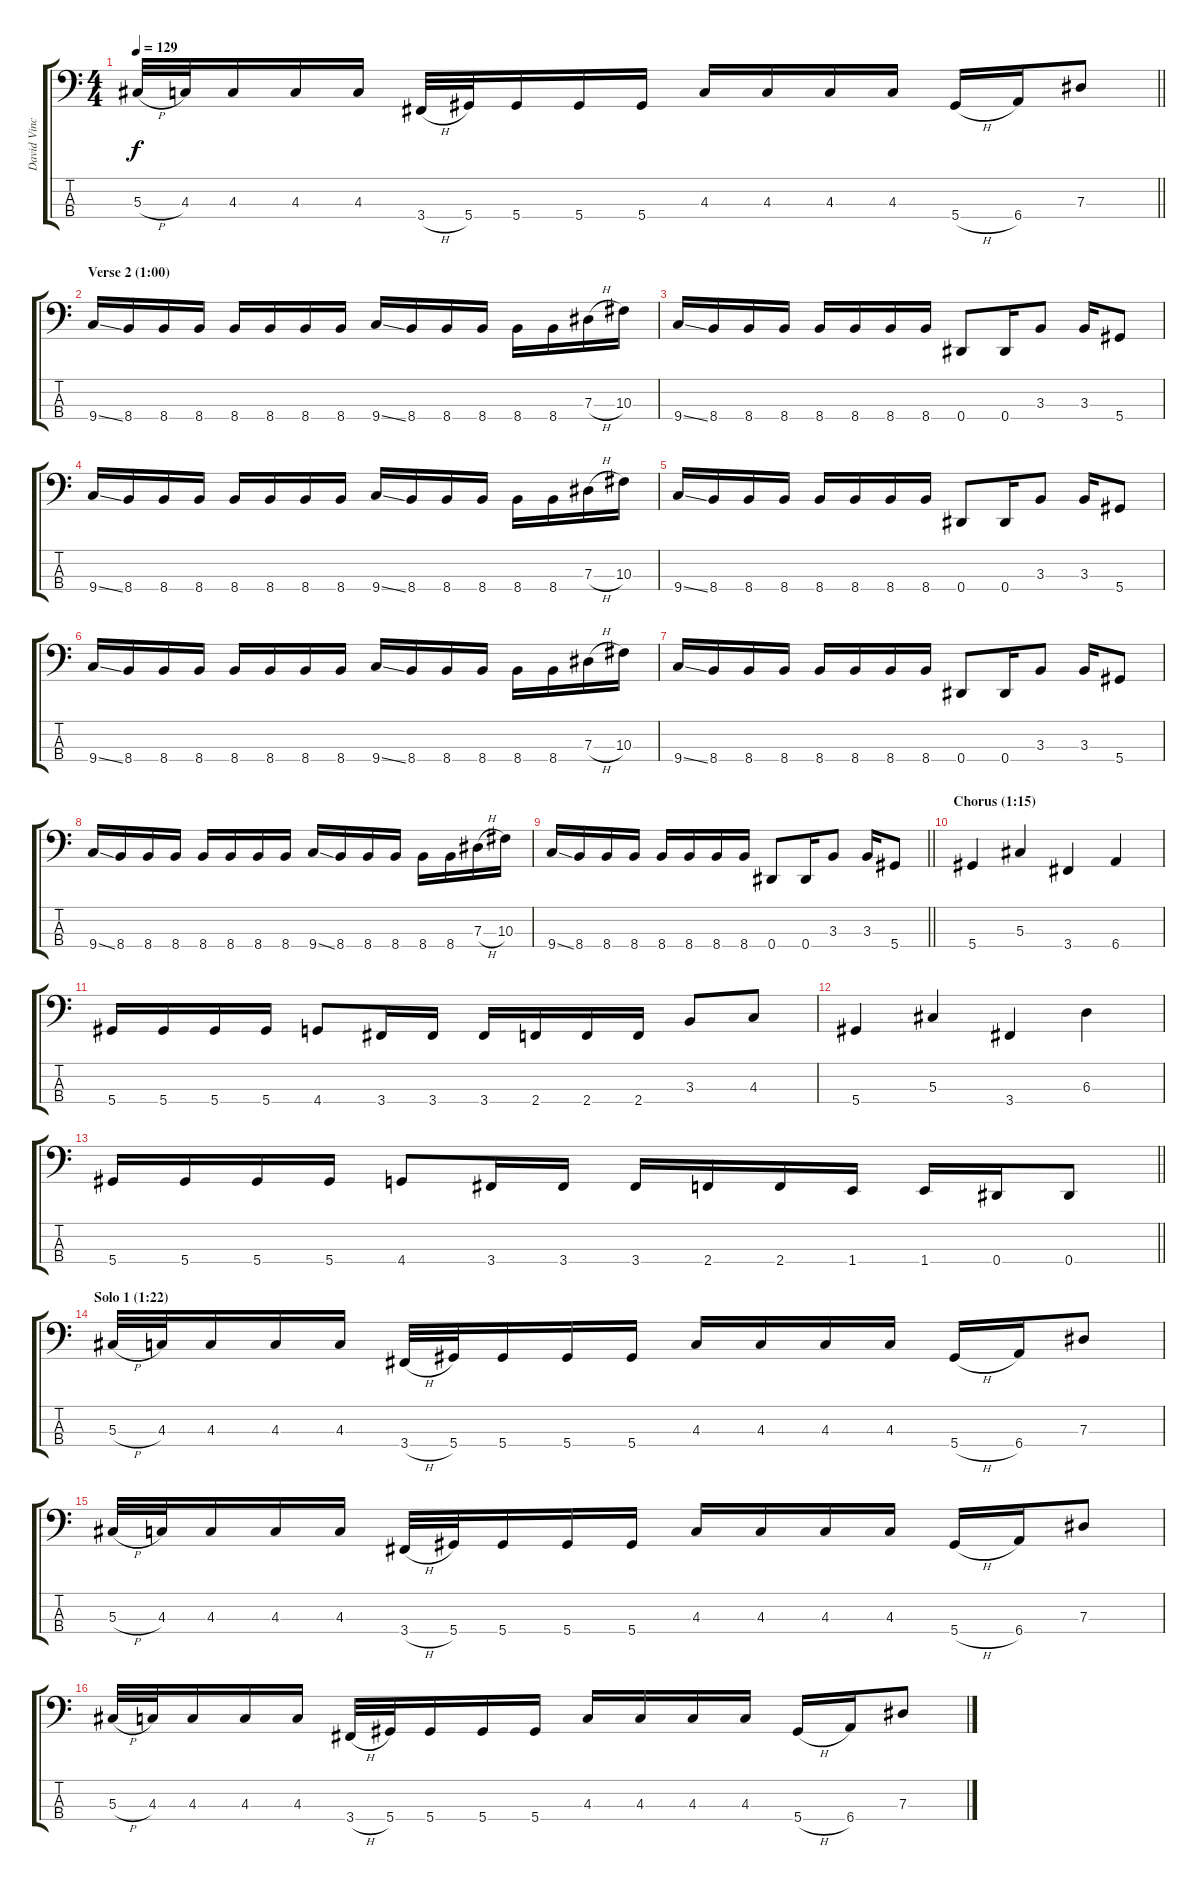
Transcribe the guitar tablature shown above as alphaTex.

\track ("David Vincent" "David Vinc") {instrument electricbasspick}
\staff {score tabs}
\tuning (Gb2 Db2 Ab1 Eb1) {hide}
\ts (4 4)
\tempo 129
\clef f4
\barLineRight lightlight
\ks c
5.3{h}.32{dy f} 4.3.32 4.3.16 4.3.16 4.3.16 3.4{h}.32 5.4.32 5.4.16 5.4.16 5.4.16 4.3.16 4.3.16 4.3.16 4.3.16 5.4{h}.16 6.4.16 7.3.8 |
\section ("" "Verse 2 (1:00)")
9.4{ss}.16 8.4.16 8.4.16 8.4.16 8.4.16 8.4.16 8.4.16 8.4.16 9.4{ss}.16 8.4.16 8.4.16 8.4.16 8.4.16 8.4.16 7.3{h}.16 10.3.16 |
9.4{ss}.16 8.4.16 8.4.16 8.4.16 8.4.16 8.4.16 8.4.16 8.4.16 0.4.8 0.4.16 3.3.8 3.3.16 5.4.8 |
9.4{ss}.16 8.4.16 8.4.16 8.4.16 8.4.16 8.4.16 8.4.16 8.4.16 9.4{ss}.16 8.4.16 8.4.16 8.4.16 8.4.16 8.4.16 7.3{h}.16 10.3.16 |
9.4{ss}.16 8.4.16 8.4.16 8.4.16 8.4.16 8.4.16 8.4.16 8.4.16 0.4.8 0.4.16 3.3.8 3.3.16 5.4.8 |
9.4{ss}.16 8.4.16 8.4.16 8.4.16 8.4.16 8.4.16 8.4.16 8.4.16 9.4{ss}.16 8.4.16 8.4.16 8.4.16 8.4.16 8.4.16 7.3{h}.16 10.3.16 |
9.4{ss}.16 8.4.16 8.4.16 8.4.16 8.4.16 8.4.16 8.4.16 8.4.16 0.4.8 0.4.16 3.3.8 3.3.16 5.4.8 |
9.4{ss}.16 8.4.16 8.4.16 8.4.16 8.4.16 8.4.16 8.4.16 8.4.16 9.4{ss}.16 8.4.16 8.4.16 8.4.16 8.4.16 8.4.16 7.3{h}.16 10.3.16 |
\barLineRight lightlight
9.4{ss}.16 8.4.16 8.4.16 8.4.16 8.4.16 8.4.16 8.4.16 8.4.16 0.4.8 0.4.16 3.3.8 3.3.16 5.4.8 |
\section ("" "Chorus (1:15)")
5.4.4 5.3.4 3.4.4 6.4.4 |
5.4.16 5.4.16 5.4.16 5.4.16 4.4.8 3.4.16 3.4.16 3.4.16 2.4.16 2.4.16 2.4.16 3.3.8 4.3.8 |
5.4.4 5.3.4 3.4.4 6.3.4 |
\barLineRight lightlight
5.4.16 5.4.16 5.4.16 5.4.16 4.4.8 3.4.16 3.4.16 3.4.16 2.4.16 2.4.16 1.4.16 1.4.16 0.4.16 0.4.8 |
\section ("" "Solo 1 (1:22)")
5.3{h}.32 4.3.32 4.3.16 4.3.16 4.3.16 3.4{h}.32 5.4.32 5.4.16 5.4.16 5.4.16 4.3.16 4.3.16 4.3.16 4.3.16 5.4{h}.16 6.4.16 7.3.8 |
5.3{h}.32 4.3.32 4.3.16 4.3.16 4.3.16 3.4{h}.32 5.4.32 5.4.16 5.4.16 5.4.16 4.3.16 4.3.16 4.3.16 4.3.16 5.4{h}.16 6.4.16 7.3.8 |
5.3{h}.32 4.3.32 4.3.16 4.3.16 4.3.16 3.4{h}.32 5.4.32 5.4.16 5.4.16 5.4.16 4.3.16 4.3.16 4.3.16 4.3.16 5.4{h}.16 6.4.16 7.3.8
